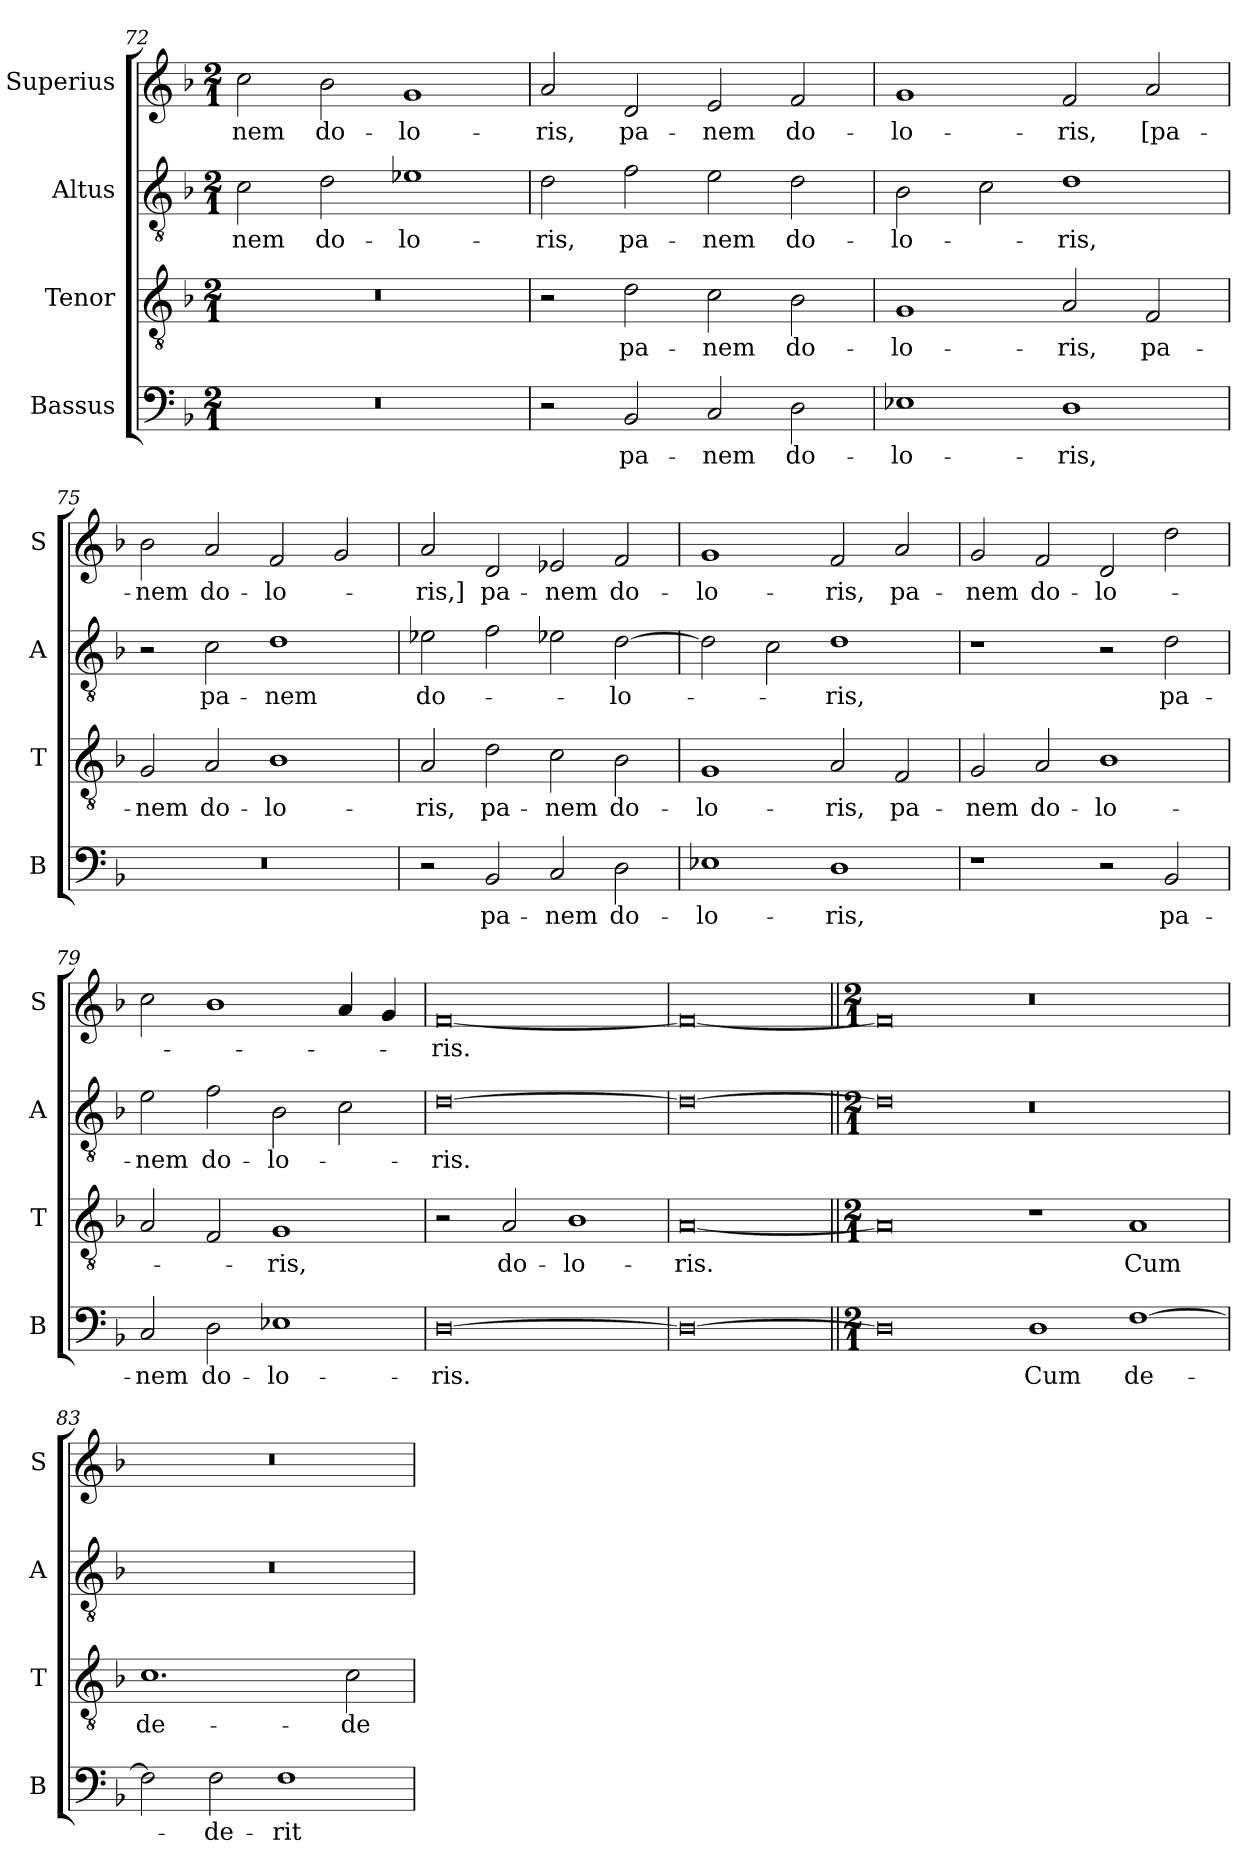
**kern	**text	**kern	**text	**kern	**text	**kern	**text
*part4	*part4	*part3	*part3	*part2	*part2	*part1	*part1
*staff4	*staff4	*staff3	*staff3	*staff2	*staff2	*staff1	*staff1
*I"Bassus	*	*I"Tenor	*	*I"Altus	*	*I"Superius	*
*I'B	*	*I'T	*	*I'A	*	*I'S	*
*clefF4	*	*clefGv2	*	*clefGv2	*	*clefG2	*
*k[b-]	*	*k[b-]	*	*k[b-]	*	*k[b-]	*
*F:	*	*F:	*	*F:	*	*F:	*
*M2/1	*	*M2/1	*	*M2/1	*	*M2/1	*
=72	=72	=72	=72	=72	=72	=72	=72
0r	.	0r	.	2c	-nem	2cc	-nem
.	.	.	.	2d	do-	2b-	do-
.	.	.	.	1e-X	-lo-	1g	-lo-
=73	=73	=73	=73	=73	=73	=73	=73
2r	.	2r	.	2d	-ris,	2a	-ris,
2BB-	pa-	2d	pa-	2f	pa-	2d	pa-
2C	-nem	2c	-nem	2e	-nem	2e	-nem
2D	do-	2B-	do-	2d	do-	2f	do-
=74	=74	=74	=74	=74	=74	=74	=74
1E-X	-lo-	1G	-lo-	2B-	-lo-	1g	-lo-
.	.	.	.	2c	.	.	.
1D	-ris,	2A	-ris,	1d	-ris,	2f	-ris,
.	.	2F	pa-	.	.	2a	[pa-
=75	=75	=75	=75	=75	=75	=75	=75
0r	.	2G	-nem	2r	.	2b-	-nem
.	.	2A	do-	2c	pa-	2a	do-
.	.	1B-	-lo-	1d	-nem	2f	-lo-
.	.	.	.	.	.	2g	.
=76	=76	=76	=76	=76	=76	=76	=76
2r	.	2A	-ris,	2e-X	do-	2a	-ris,]
2BB-	pa-	2d	pa-	2f	.	2d	pa-
2C	-nem	2c	-nem	2e-X	.	2e-X	-nem
2D	do-	2B-	do-	[2d	-lo-	2f	do-
=77	=77	=77	=77	=77	=77	=77	=77
1E-X	-lo-	1G	-lo-	2d]	.	1g	-lo-
.	.	.	.	2c	.	.	.
1D	-ris,	2A	-ris,	1d	-ris,	2f	-ris,
.	.	2F	pa-	.	.	2a	pa-
=78	=78	=78	=78	=78	=78	=78	=78
1r	.	2G	-nem	1r	.	2g	-nem
.	.	2A	do-	.	.	2f	do-
2r	.	1B-	-lo-	2r	.	2d	-lo-
2BB-	pa-	.	.	2d	pa-	2dd	.
=79	=79	=79	=79	=79	=79	=79	=79
2C	-nem	2A	.	2e	-nem	2cc	.
2D	do-	2F	.	2f	do-	1b-	.
1E-X	-lo-	1G	-ris,	2B-	-lo-	.	.
.	.	.	.	2c	.	4a	.
.	.	.	.	.	.	4g	.
=80	=80	=80	=80	=80	=80	=80	=80
[0D	-ris.	2r	.	[0d	-ris.	[0f	-ris.
.	.	2A	do-	.	.	.	.
.	.	1B-	-lo-	.	.	.	.
=81	=81	=81	=81	=81	=81	=81	=81
0D_	.	[0A	-ris.	0d_	.	0f_	.
=82||	=82||	=82||	=82||	=82||	=82||	=82||	=82||
*M2/1	*	*M2/1	*	*M2/1	*	*M2/1	*
0D]	.	0A]	.	0d]	.	0f]	.
1D	Cum	1r	.	0r	.	0r	.
[1F	de-	1A	Cum	.	.	.	.
=83	=83	=83	=83	=83	=83	=83	=83
2F]	.	1.c	de-	0r	.	0r	.
2F	-de-	.	.	.	.	.	.
1F	-rit	.	.	.	.	.	.
.	.	2c	-de-	.	.	.	.
=	=	=	=	=	=	=	=
*-	*-	*-	*-	*-	*-	*-	*-
